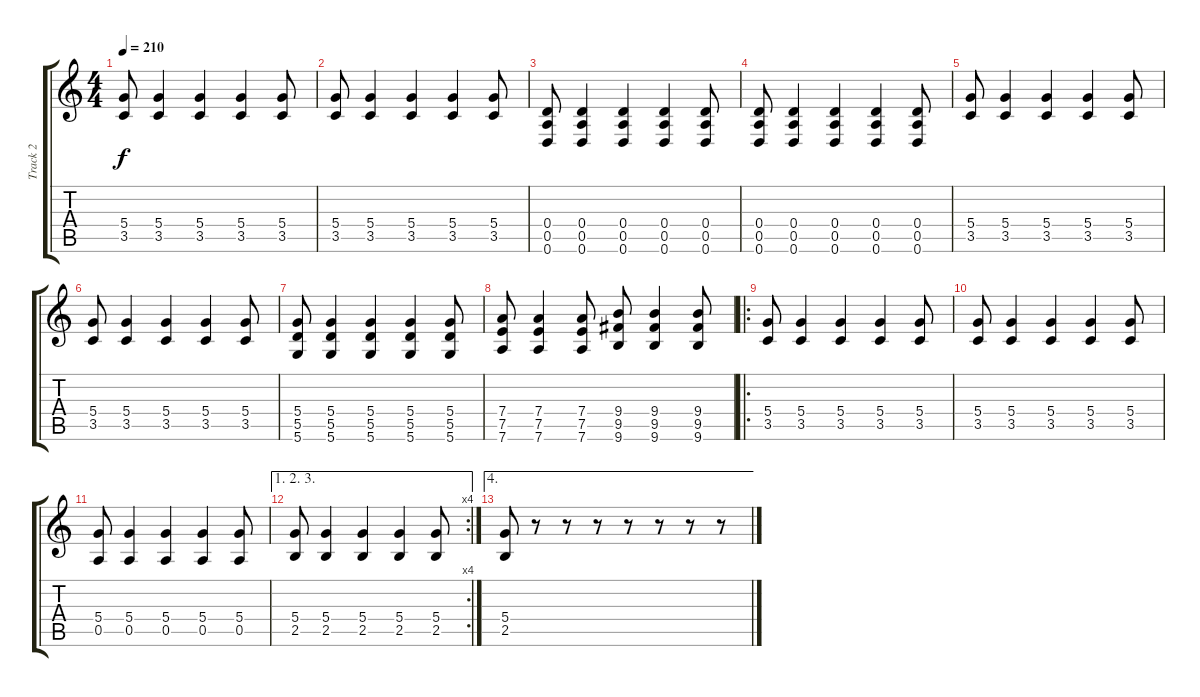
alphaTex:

\track ("Track 2" "Track 2") {instrument overdrivenguitar}
\staff {score tabs}
\tuning (E4 B3 G3 D3 A2 D2) {hide}
\ts (4 4)
\tempo 210
\clef g2
\ks c
(5.4 3.5).8{dy f} (5.4 3.5).4 (5.4 3.5).4 (5.4 3.5).4 (5.4 3.5).8 |
(5.4 3.5).8 (5.4 3.5).4 (5.4 3.5).4 (5.4 3.5).4 (5.4 3.5).8 |
(0.4 0.5 0.6).8 (0.4 0.5 0.6).4 (0.4 0.5 0.6).4 (0.4 0.5 0.6).4 (0.4 0.5 0.6).8 |
(0.4 0.5 0.6).8 (0.4 0.5 0.6).4 (0.4 0.5 0.6).4 (0.4 0.5 0.6).4 (0.4 0.5 0.6).8 |
(5.4 3.5).8 (5.4 3.5).4 (5.4 3.5).4 (5.4 3.5).4 (5.4 3.5).8 |
(5.4 3.5).8 (5.4 3.5).4 (5.4 3.5).4 (5.4 3.5).4 (5.4 3.5).8 |
(5.4 5.5 5.6).8 (5.4 5.5 5.6).4 (5.4 5.5 5.6).4 (5.4 5.5 5.6).4 (5.4 5.5 5.6).8 |
(7.4 7.5 7.6).8 (7.4 7.5 7.6).4 (7.4 7.5 7.6).8 (9.4 9.5 9.6).8 (9.4 9.5 9.6).4 (9.4 9.5 9.6).8 |
\ro
(5.4 3.5).8 (5.4 3.5).4 (5.4 3.5).4 (5.4 3.5).4 (5.4 3.5).8 |
(5.4 3.5).8 (5.4 3.5).4 (5.4 3.5).4 (5.4 3.5).4 (5.4 3.5).8 |
(5.4 0.5).8 (5.4 0.5).4 (5.4 0.5).4 (5.4 0.5).4 (5.4 0.5).8 |
\ae (1 2 3)
\rc 4
(5.4 2.5).8 (5.4 2.5).4 (5.4 2.5).4 (5.4 2.5).4 (5.4 2.5).8 |
\ae 4
(5.4 2.5).8 r.8 r.8 r.8 r.8 r.8 r.8 r.8
